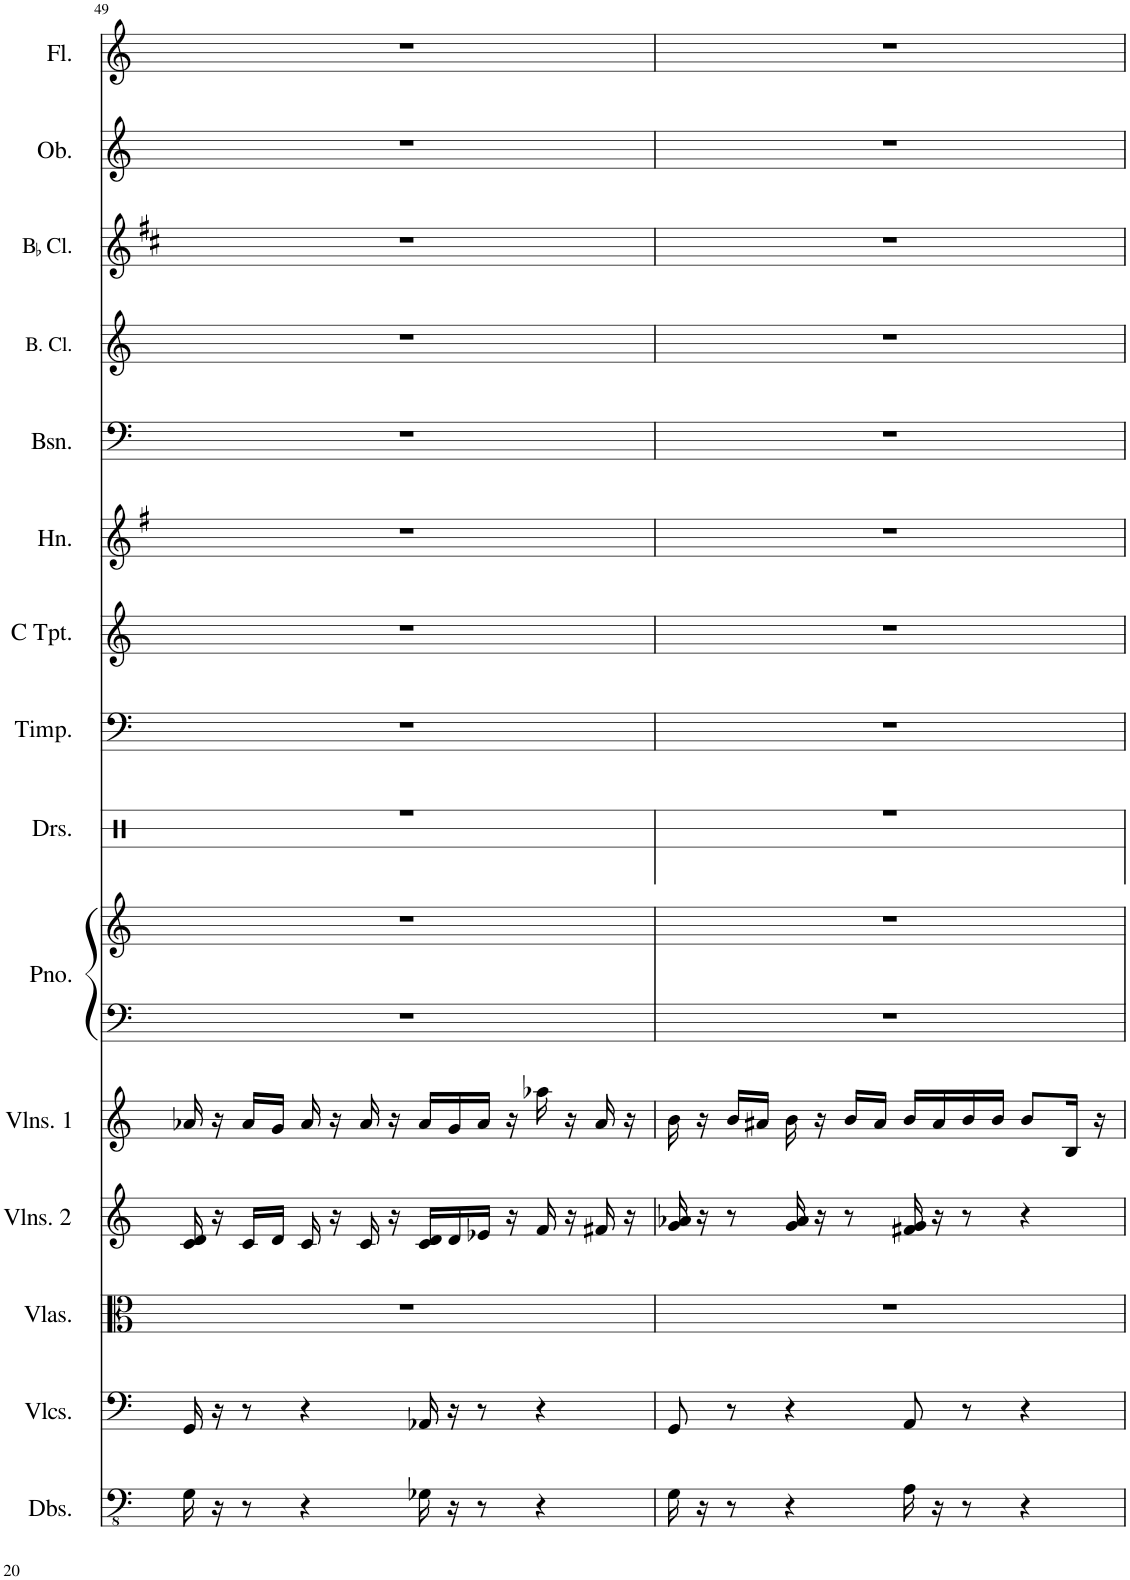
**kern	**kern	**kern	**kern	**kern	**kern	**kern	**kern	**kern	**kern	**kern	**kern	**kern	**kern	**kern	**kern
*part15	*part14	*part13	*part12	*part11	*part10	*part10	*part9	*part8	*part7	*part6	*part5	*part4	*part3	*part2	*part1
*staff16	*staff15	*staff14	*staff13	*staff12	*staff11	*staff10	*staff9	*staff8	*staff7	*staff6	*staff5	*staff4	*staff3	*staff2	*staff1
*I"Double Basses	*I"Violoncellos	*I"Violas	*I"Violins 2	*I"Violins 1	*I"Piano	*	*I"Drumset	*I"Timpani	*I"C Trumpet	*I"Horn	*I"Bassoon	*I"Bass Clarinet	*I"BaccidentalFlat Clarinet	*I"Oboe	*I"Flute
*I'Dbs.	*I'Vlcs.	*I'Vlas.	*I'Vlns. 2	*I'Vlns. 1	*I'Pno.	*	*I'Drs.	*I'Timp.	*I'C Tpt.	*I'Hn.	*I'Bsn.	*I'B. Cl.	*I'BaccidentalFlat Cl.	*I'Ob.	*I'Fl.
!!LO:PB:g=z
*clefFv4	*clefF4	*clefC3	*clefG2	*clefG2	*clefF4	*clefG2	*clefX	*clefF4	*clefG2	*clefG2	*clefF4	*clefG2	*clefG2	*clefG2	*clefG2
*	*	*	*	*	*	*	*	*	*	*Trd4c7	*	*Trd8c14	*Trd1c2	*	*
*k[]	*k[]	*k[]	*k[]	*k[]	*k[]	*k[]	*k[]	*k[]	*k[]	*k[f#]	*k[]	*k[]	*k[f#c#]	*k[]	*k[]
*M4/4	*M4/4	*M4/4	*M4/4	*M4/4	*M4/4	*M4/4	*M4/4	*M4/4	*M4/4	*M4/4	*M4/4	*M4/4	*M4/4	*M4/4	*M4/4
=49	=49	=49	=49	=49	=49	=49	=49	=49	=49	=49	=49	=49	=49	=49	=49
16GG\	16GG/	1r	16c/ 16d/	16a-X/	1r	1r	1r	1r	1r	1r	1r	1r	1r	1r	1r
16r	16r	.	16r	16r	.	.	.	.	.	.	.	.	.	.	.
8r	8r	.	16c/LL	16a-/LL	.	.	.	.	.	.	.	.	.	.	.
.	.	.	16d/JJ	16g/JJ	.	.	.	.	.	.	.	.	.	.	.
4r	4r	.	16c/	16a-/	.	.	.	.	.	.	.	.	.	.	.
.	.	.	16r	16r	.	.	.	.	.	.	.	.	.	.	.
.	.	.	16c/	16a-/	.	.	.	.	.	.	.	.	.	.	.
.	.	.	16r	16r	.	.	.	.	.	.	.	.	.	.	.
16GG-X\	16AA-X/	.	16c/ 16d/LL	16a-/LL	.	.	.	.	.	.	.	.	.	.	.
16r	16r	.	16d/	16g/	.	.	.	.	.	.	.	.	.	.	.
8r	8r	.	16e-X/JJ	16a-/JJ	.	.	.	.	.	.	.	.	.	.	.
.	.	.	16r	16r	.	.	.	.	.	.	.	.	.	.	.
4r	4r	.	16f/	16aa-X\	.	.	.	.	.	.	.	.	.	.	.
.	.	.	16r	16r	.	.	.	.	.	.	.	.	.	.	.
.	.	.	16f#X/	16a-/	.	.	.	.	.	.	.	.	.	.	.
.	.	.	16r	16r	.	.	.	.	.	.	.	.	.	.	.
=50	=50	=50	=50	=50	=50	=50	=50	=50	=50	=50	=50	=50	=50	=50	=50
16GG\	8GG/	1r	16g/ 16a-X/	16b\	1r	1r	1r	1r	1r	1r	1r	1r	1r	1r	1r
16r	.	.	16r	16r	.	.	.	.	.	.	.	.	.	.	.
8r	8r	.	8r	16b/LL	.	.	.	.	.	.	.	.	.	.	.
.	.	.	.	16a#X/JJ	.	.	.	.	.	.	.	.	.	.	.
4r	4r	.	16g/ 16a-/	16b\	.	.	.	.	.	.	.	.	.	.	.
.	.	.	16r	16r	.	.	.	.	.	.	.	.	.	.	.
.	.	.	8r	16b/LL	.	.	.	.	.	.	.	.	.	.	.
.	.	.	.	16a#/JJ	.	.	.	.	.	.	.	.	.	.	.
16AA\	8AA/	.	16f#X/ 16g/	16b/LL	.	.	.	.	.	.	.	.	.	.	.
16r	.	.	16r	16a#/	.	.	.	.	.	.	.	.	.	.	.
8r	8r	.	8r	16b/	.	.	.	.	.	.	.	.	.	.	.
.	.	.	.	16b/JJ	.	.	.	.	.	.	.	.	.	.	.
4r	4r	.	4r	8b/L	.	.	.	.	.	.	.	.	.	.	.
.	.	.	.	16B/Jk	.	.	.	.	.	.	.	.	.	.	.
.	.	.	.	16r	.	.	.	.	.	.	.	.	.	.	.
=	=	=	=	=	=	=	=	=	=	=	=	=	=	=	=
*-	*-	*-	*-	*-	*-	*-	*-	*-	*-	*-	*-	*-	*-	*-	*-
